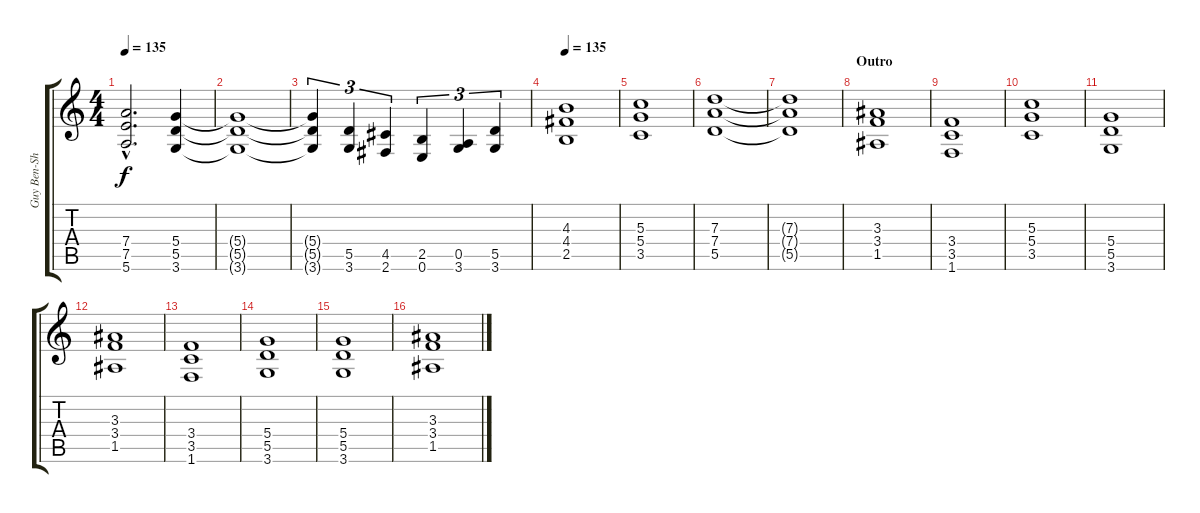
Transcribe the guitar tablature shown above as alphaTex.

\track ("Guy Ben-Shitrit" "Guy Ben-Sh") {instrument acousticguitarsteel}
\staff {score tabs}
\tuning (E4 B3 G3 D3 A2 E2) {hide}
\ts (4 4)
\tempo 135
\clef g2
\ks c
(7.4{hac} 7.5{hac} 5.6{hac}).2{d dy f} (5.4 5.5 3.6).4 |
(5.4{t} 5.5{t} 3.6{t}).1 |
(5.4{t} 5.5{t} 3.6{t}).4{tu (3 2)} (5.5 3.6).4{tu (3 2)} (4.5 2.6).4{tu (3 2)} (2.5 0.6).4{tu (3 2)} (0.5 3.6).4{tu (3 2)} (5.5 3.6).4{tu (3 2)} |
\tempo 135
(4.3 4.4 2.5).1 |
(5.3 5.4 3.5).1 |
(7.3 7.4 5.5).1 |
(7.3{t} 7.4{t} 5.5{t}).1 |
\section ("" "Outro")
(3.3 3.4 1.5).1{volume 13} |
(3.4 3.5 1.6).1 |
(5.3 5.4 3.5).1 |
(5.4 5.5 3.6).1 |
(3.3 3.4 1.5).1 |
(3.4 3.5 1.6).1 |
(5.4 5.5 3.6).1 |
(5.4 5.5 3.6).1 |
(3.3 3.4 1.5).1
